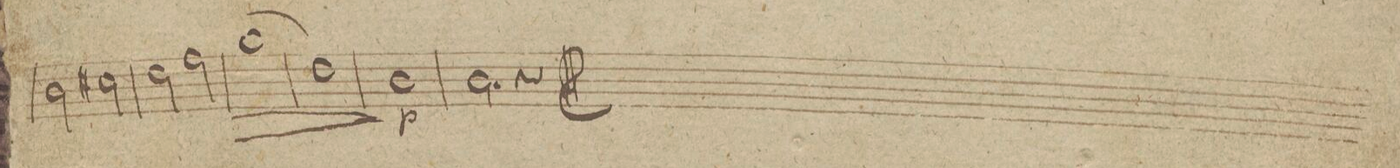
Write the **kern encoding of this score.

**kern	**dynam
*I"Clarinetto 1mo in C.	*
*clefG2	*
*k[f#c#g#d#]	*
*met(c|)	*
*M2/2	*
2g#\	.
2a#X\	.
=104	=104
2b\	.
2dd#\	.
=105	=105
(1ee\	>
=106	=106
1b\)	.
.	]
=107	=107
1g#/	p
=108	=108
2.g#\	.
4r	.
==	==
*-	*-
